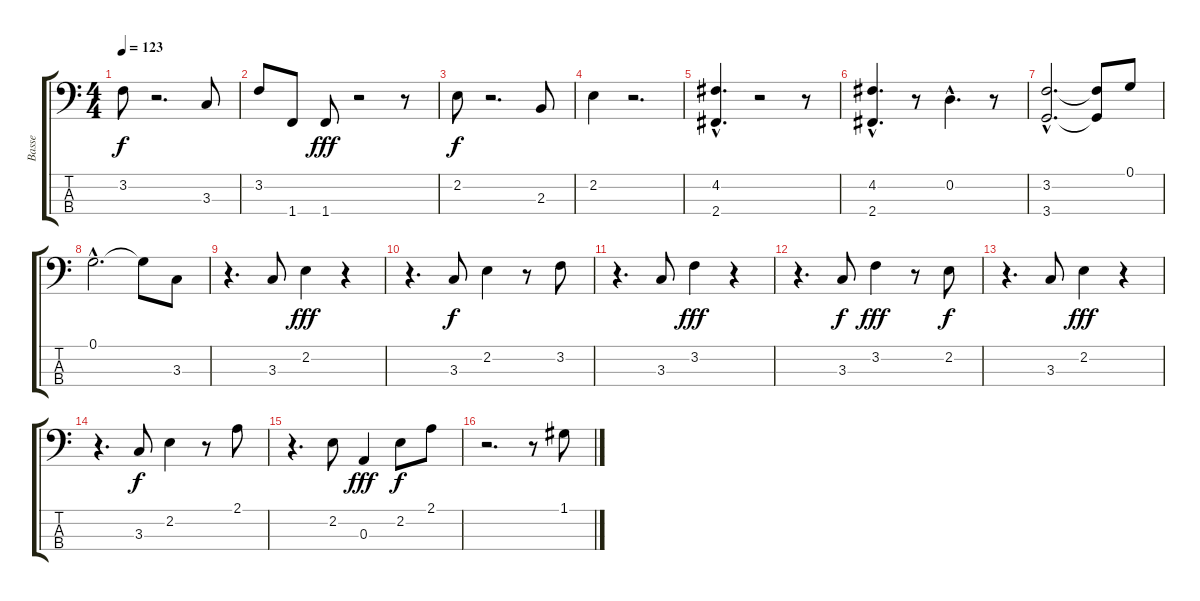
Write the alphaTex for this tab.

\track ("Basse" "Basse") {instrument fretlessbass}
\staff {score tabs}
\tuning (G2 D2 A1 E1) {hide}
\ts (4 4)
\tempo 123
\clef f4
\ks c
3.2.8{dy f instrument fretlessbass} r.2{d} 3.3.8 |
3.2.8 1.4.8 1.4.8{dy fff} r.2 r.8 |
2.2.8{dy f} r.2{d} 2.3.8 |
2.2.4 r.2{d} |
(4.2{hac} 2.4{hac}).4{d} r.2 r.8 |
(4.2{hac} 2.4{hac}).4{d} r.8 0.2{hac}.4{d} r.8 |
(3.2{hac} 3.4{hac}).2{d} (3.2{t} 3.4{t}).8 0.1.8 |
0.1{hac}.2{d} 0.1{t}.8 3.3.8 |
r.4{d} 3.3.8 2.2.4{dy fff} r.4 |
r.4{d} 3.3.8{dy f} 2.2.4 r.8 3.2.8 |
r.4{d} 3.3.8 3.2.4{dy fff} r.4 |
r.4{d} 3.3.8{dy f} 3.2.4{dy fff} r.8 2.2.8{dy f} |
r.4{d} 3.3.8 2.2.4{dy fff} r.4 |
r.4{d} 3.3.8{dy f} 2.2.4 r.8 2.1.8 |
r.4{d} 2.2.8 0.3.4{dy fff} 2.2.8{dy f} 2.1.8 |
r.2{d} r.8 1.1.8
